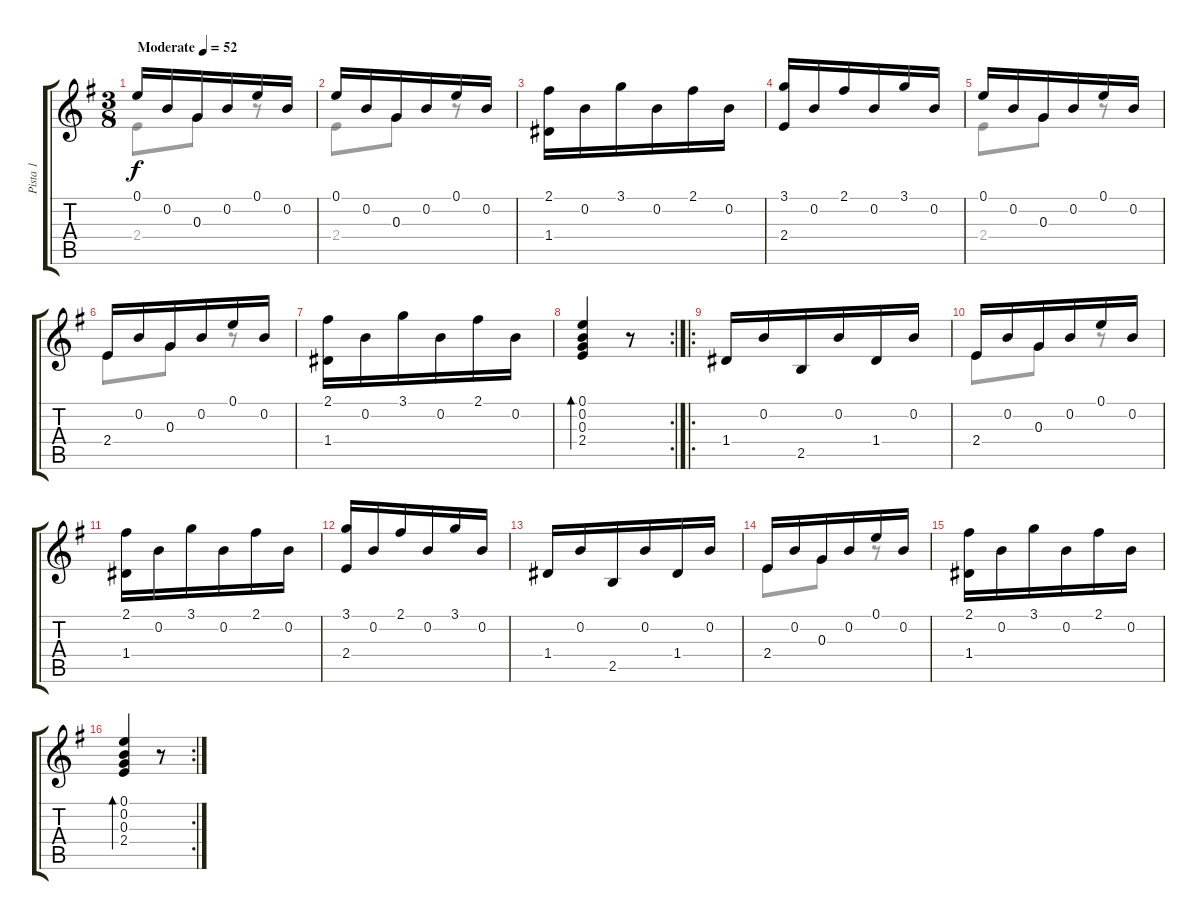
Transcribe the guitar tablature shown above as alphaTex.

\track ("Pista 1" "Pista 1") {instrument acousticguitarnylon}
\staff {score tabs}
\tuning (E4 B3 G3 D3 A2 E2) {hide}
\voice
\ts (3 8)
\tempo (52 "Moderate")
\clef g2
\ks g
0.1.16{dy f instrument acousticguitarnylon} 0.2.16{beam merge} 0.3.16 0.2.16{beam merge} 0.1.16 0.2.16 |
0.1.16 0.2.16{beam merge} 0.3.16 0.2.16{beam merge} 0.1.16 0.2.16 |
(2.1 1.4).16 0.2.16{beam merge} 3.1.16 0.2.16{beam merge} 2.1.16 0.2.16 |
(3.1 2.4).16{beam Up} 0.2.16{beam Up beam merge} 2.1.16{beam Up} 0.2.16{beam Up beam merge} 3.1.16{beam Up} 0.2.16{beam Up} |
0.1.16 0.2.16{beam merge} 0.3.16 0.2.16{beam merge} 0.1.16 0.2.16 |
2.4.16 0.2.16{beam merge} 0.3.16 0.2.16{beam merge} 0.1.16 0.2.16 |
(2.1 1.4).16 0.2.16{beam merge} 3.1.16 0.2.16{beam merge} 2.1.16 0.2.16 |
\rc 2
(0.1 0.2 0.3 2.4).4{bd 60} r.8 |
\ro
1.4.16 0.2.16{beam merge} 2.5.16 0.2.16{beam merge} 1.4.16 0.2.16 |
2.4.16 0.2.16{beam merge} 0.3.16 0.2.16{beam merge} 0.1.16 0.2.16 |
(2.1 1.4).16 0.2.16{beam merge} 3.1.16 0.2.16{beam merge} 2.1.16 0.2.16 |
(3.1 2.4).16{beam Up} 0.2.16{beam Up beam merge} 2.1.16{beam Up} 0.2.16{beam Up beam merge} 3.1.16{beam Up} 0.2.16{beam Up} |
1.4.16 0.2.16{beam merge} 2.5.16 0.2.16{beam merge} 1.4.16 0.2.16 |
2.4.16 0.2.16{beam merge} 0.3.16 0.2.16{beam merge} 0.1.16 0.2.16 |
(2.1 1.4).16 0.2.16{beam merge} 3.1.16 0.2.16{beam merge} 2.1.16 0.2.16 |
\rc 2
(0.1 0.2 0.3 2.4).4{bd 60} r.8
\voice
\clef g2
\ottava regular
\simile none
\ks g
2.4.8{dy f beam merge} 0.3.8 r.8 |
2.4.8{beam merge} 0.3.8 r.8 |
|
|
2.4.8{beam merge} 0.3.8 r.8 |
2.4.8{beam merge} 0.3.8 r.8 |
|
|
|
2.4.8{beam merge} 0.3.8 r.8 |
|
|
|
2.4.8{beam merge} 0.3.8 r.8 |
|
